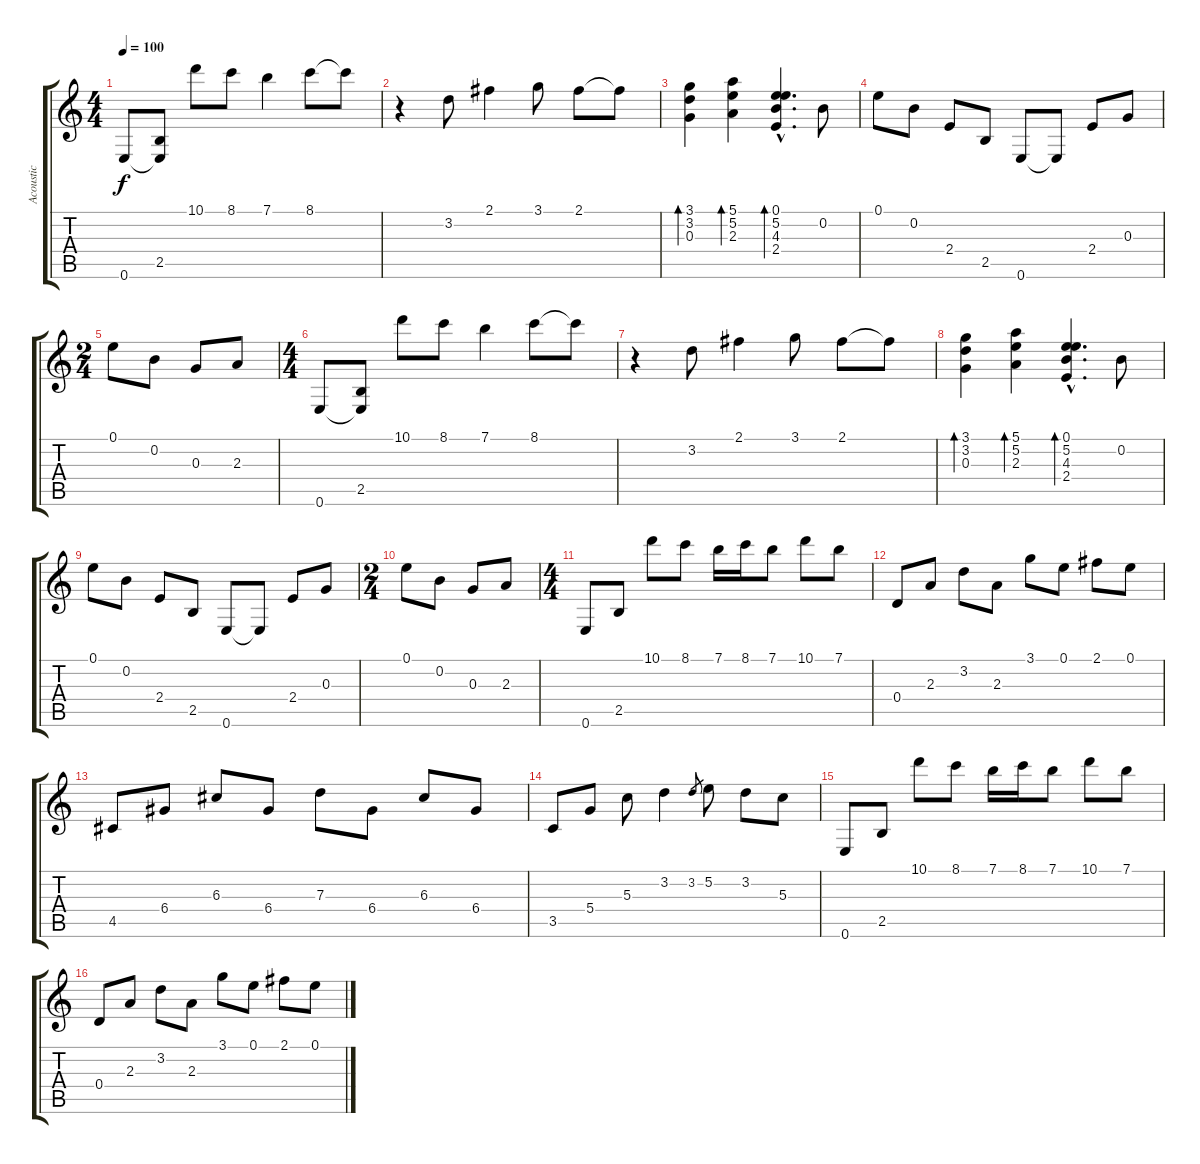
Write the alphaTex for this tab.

\track ("Acoustic" "Acoustic") {instrument electricguitarclean}
\staff {score tabs}
\tuning (E4 B3 G3 D3 A2 E2) {hide}
\ts (4 4)
\tempo 100
\clef g2
\ks c
0.6.8{dy f} (2.5 0.6{t}).8 10.1.8 8.1.8 7.1.4 8.1.8 8.1{t}.8 |
r.4 3.2.8 2.1.4 3.1.8 2.1.8 2.1{t}.8 |
(3.1 3.2 0.3).4{bd 240} (5.1 5.2 2.3).4{bd 240} (0.1{hac} 5.2{hac} 4.3{hac} 2.4{hac}).4{d bd 240} 0.2.8 |
0.1.8 0.2.8 2.4.8 2.5.8 0.6.8 0.6{t}.8 2.4.8 0.3.8 |
\ts (2 4)
0.1.8 0.2.8 0.3.8 2.3.8 |
\ts (4 4)
0.6.8 (2.5 0.6{t}).8 10.1.8 8.1.8 7.1.4 8.1.8 8.1{t}.8 |
r.4 3.2.8 2.1.4 3.1.8 2.1.8 2.1{t}.8 |
(3.1 3.2 0.3).4{bd 240} (5.1 5.2 2.3).4{bd 240} (0.1{hac} 5.2{hac} 4.3{hac} 2.4{hac}).4{d bd 240} 0.2.8 |
0.1.8 0.2.8 2.4.8 2.5.8 0.6.8 0.6{t}.8 2.4.8 0.3.8 |
\ts (2 4)
0.1.8 0.2.8 0.3.8 2.3.8 |
\ts (4 4)
0.6.8 2.5.8 10.1.8 8.1.8 7.1.16 8.1.16 7.1.8 10.1.8 7.1.8 |
0.4.8 2.3.8 3.2.8 2.3.8 3.1.8 0.1.8 2.1.8 0.1.8 |
4.5.8 6.4.8 6.3.8 6.4.8 7.3.8 6.4.8 6.3.8 6.4.8 |
3.5.8 5.4.8 5.3.8 3.2.4 3.2.8{gr} 5.2.8 3.2.8 5.3.8 |
0.6.8 2.5.8 10.1.8 8.1.8 7.1.16 8.1.16 7.1.8 10.1.8 7.1.8 |
0.4.8 2.3.8 3.2.8 2.3.8 3.1.8 0.1.8 2.1.8 0.1.8
